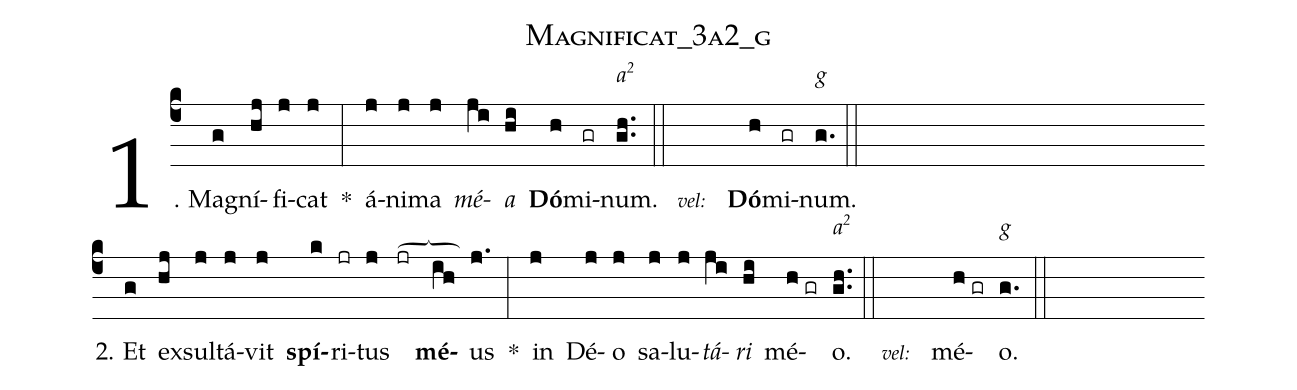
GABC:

name:Magnificat_3a2_g;
%%
(c4) 1. Ma(g)gní(hj)fi(j)cat(j) *(:) á(j)ni(j)ma(j) <i>mé</i>(ji)<i>a</i>(hi) <b>Dó</b>(h)mi(gr)num.<alt>a\textsuperscript{2}</alt>(gh..) (::) <eu> <v>\footnotesize\textit{vel:}</v> (////) <b>Dó</b>(h)mi(gr)num.<alt>g</alt></eu>(g.) (::) (Z-)

2. Et(g) ex(hj)sul(j)tá(j)vit(j) <b>spí</b>(k)ri(jr)tus(j) (jr[ocb:1;8.7mm])<b>mé</b>(ih)us(j.) *(:)  in(j) Dé(j)o(j) sa(j)lu(j)<i>tá</i>(ji)<i>ri</i>(hi) mé(h//gr)o.<alt>a\textsuperscript{2}</alt>(gh..) (::) <eu> <v>\footnotesize\textit{vel:}</v> (////) mé(h//gr)o.<alt>g</alt></eu>(g.) (::)
